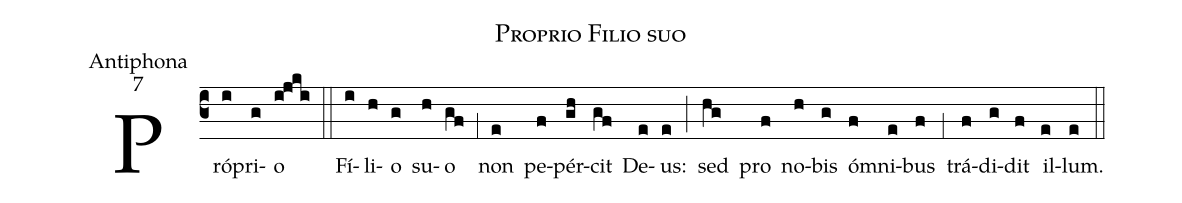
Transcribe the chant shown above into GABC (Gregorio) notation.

name:Proprio Filio suo;
office-part:Antiphona;
mode:7;
%%
(c3) Pró(i)pri(g)o(i!jki) (::)
Fí(i)li(h)o(g) su(h)o(gf) (,1) non(e) pe(f)pér(gh)cit(gf) De(e)us:(e) (;) sed(hg) pro(f) no(h)bis(g) ó(f)mni(e)bus(f) (,1) trá(f)di(g)dit(f) il(e)lum.(e) (::)
